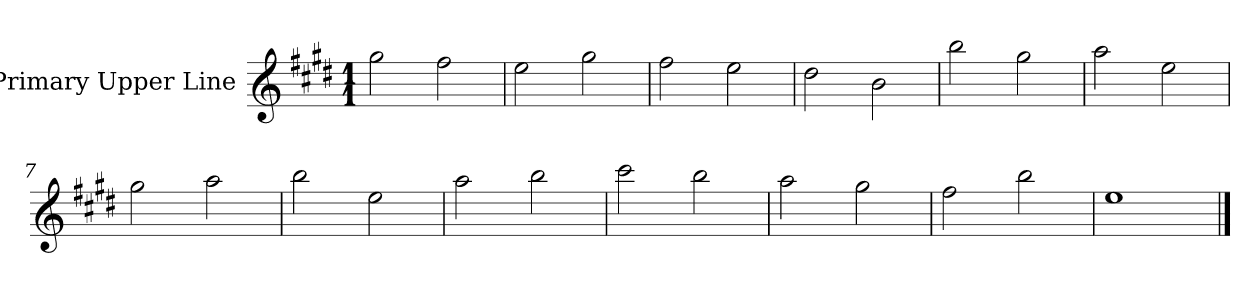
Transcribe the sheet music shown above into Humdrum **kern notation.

**kern
*part1
*staff1
*I"Primary Upper Line
*I'PL
*clefG2
*k[f#c#g#d#]
*M1/1
=1
2gg#\
2ff#\
=2
2ee\
2gg#\
=3
2ff#\
2ee\
=4
2dd#\
2b\
=5
2bb\
2gg#\
=6
2aa\
2ee\
=7
2gg#\
2aa\
=8
2bb\
2ee\
=9
2aa\
2bb\
=10
2ccc#\
2bb\
=11
2aa\
2gg#\
=12
2ff#\
2bb\
=13
1ee
==
*-
